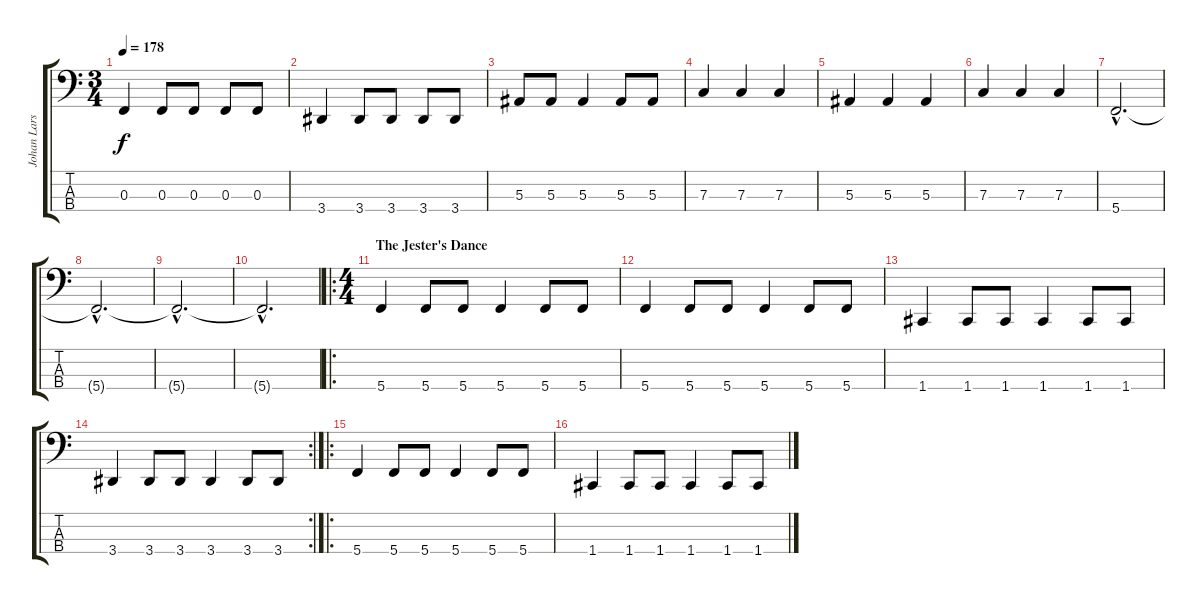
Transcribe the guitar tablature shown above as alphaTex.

\track ("Johan Larsson" "Johan Lars") {instrument electricbassfinger}
\staff {score tabs}
\tuning (Eb2 Bb1 F1 C1) {hide}
\ts (3 4)
\tempo 178
\clef f4
\ks c
0.3.4{dy f} 0.3.8 0.3.8 0.3.8 0.3.8 |
3.4.4 3.4.8 3.4.8 3.4.8 3.4.8 |
5.3.8 5.3.8 5.3.4 5.3.8 5.3.8 |
7.3.4 7.3.4 7.3.4 |
5.3.4 5.3.4 5.3.4 |
7.3.4 7.3.4 7.3.4 |
5.4{hac}.2{d volume 9} |
5.4{hac t}.2{d} |
5.4{hac t}.2{d} |
5.4{hac t}.2{d} |
\ro
\ts (4 4)
\section ("" "The Jester's Dance")
5.4.4 5.4.8 5.4.8 5.4.4 5.4.8 5.4.8 |
5.4.4 5.4.8 5.4.8 5.4.4 5.4.8 5.4.8 |
1.4.4 1.4.8 1.4.8 1.4.4 1.4.8 1.4.8 |
\rc 2
3.4.4 3.4.8 3.4.8 3.4.4 3.4.8 3.4.8 |
\ro
5.4.4 5.4.8 5.4.8 5.4.4 5.4.8 5.4.8 |
1.4.4 1.4.8 1.4.8 1.4.4 1.4.8 1.4.8
